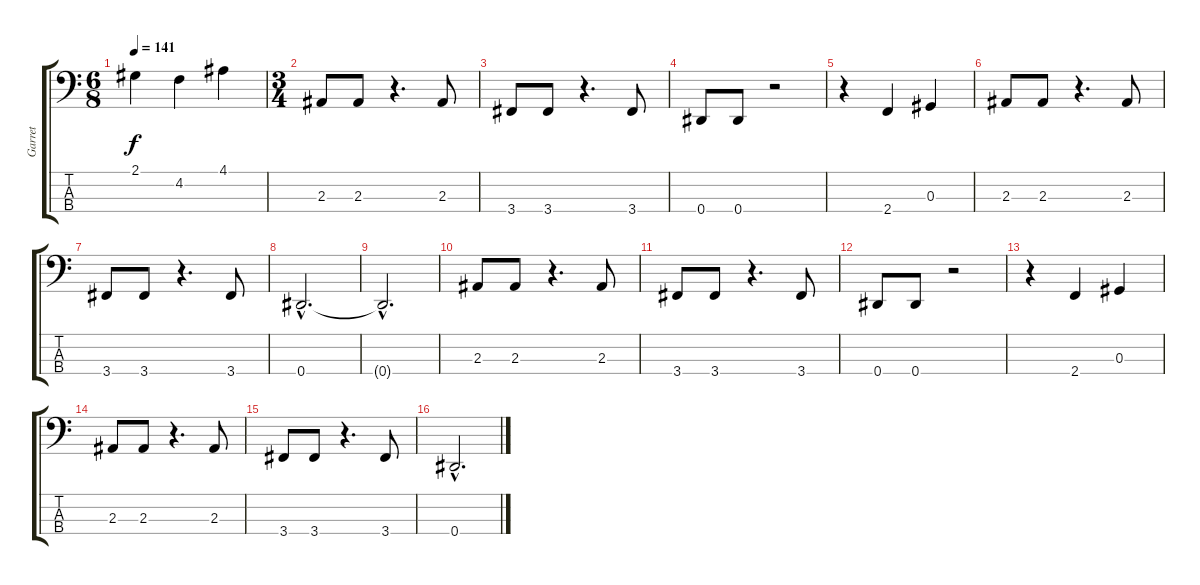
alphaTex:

\track ("Garret" "Garret") {instrument electricbasspick}
\staff {score tabs}
\tuning (Gb2 Db2 Ab1 Eb1) {hide}
\ts (6 8)
\tempo 141
\clef f4
\ks c
2.1.4{dy f} 4.2.4 4.1.4 |
\ts (3 4)
2.3.8 2.3.8 r.4{d} 2.3.8 |
3.4.8 3.4.8 r.4{d} 3.4.8 |
0.4.8 0.4.8 r.2 |
r.4 2.4.4 0.3.4 |
2.3.8 2.3.8 r.4{d} 2.3.8 |
3.4.8 3.4.8 r.4{d} 3.4.8 |
0.4{hac}.2{d} |
0.4{hac t}.2{d} |
2.3.8 2.3.8 r.4{d} 2.3.8 |
3.4.8 3.4.8 r.4{d} 3.4.8 |
0.4.8 0.4.8 r.2 |
r.4 2.4.4 0.3.4 |
2.3.8 2.3.8 r.4{d} 2.3.8 |
3.4.8 3.4.8 r.4{d} 3.4.8 |
0.4{hac}.2{d}
